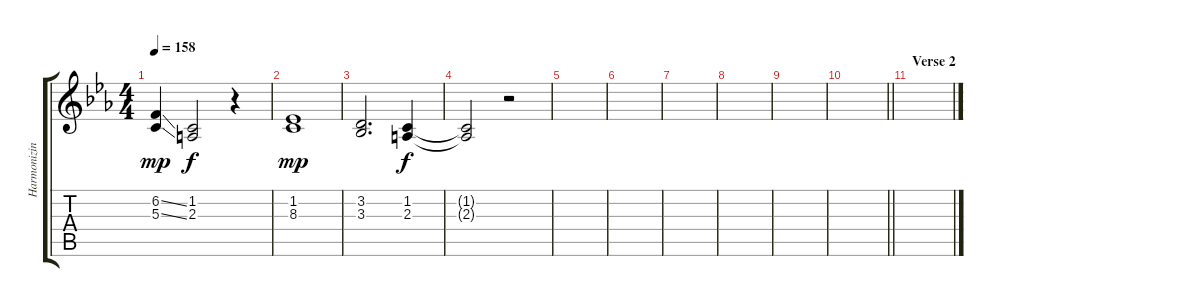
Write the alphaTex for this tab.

\track ("Harmonizing Vocals" "Harmonizin") {instrument sopranosax}
\staff {score tabs}
\tuning (E4 B3 G3 D3 A2 E2) {hide}
\ts (4 4)
\tempo 158
\clef g2
\ks eb
(6.2{ss t} 5.3{ss t}).4{dy mp} (1.2 2.3).2{dy f} r.4 |
(1.2 8.3).1{dy mp} |
(3.2 3.3).2{d} (1.2 2.3).4{dy f} |
(1.2{t} 2.3{t}).2 r.2 |
|
|
|
|
|
\barLineRight lightlight
|
\section ("" "Verse 2")
